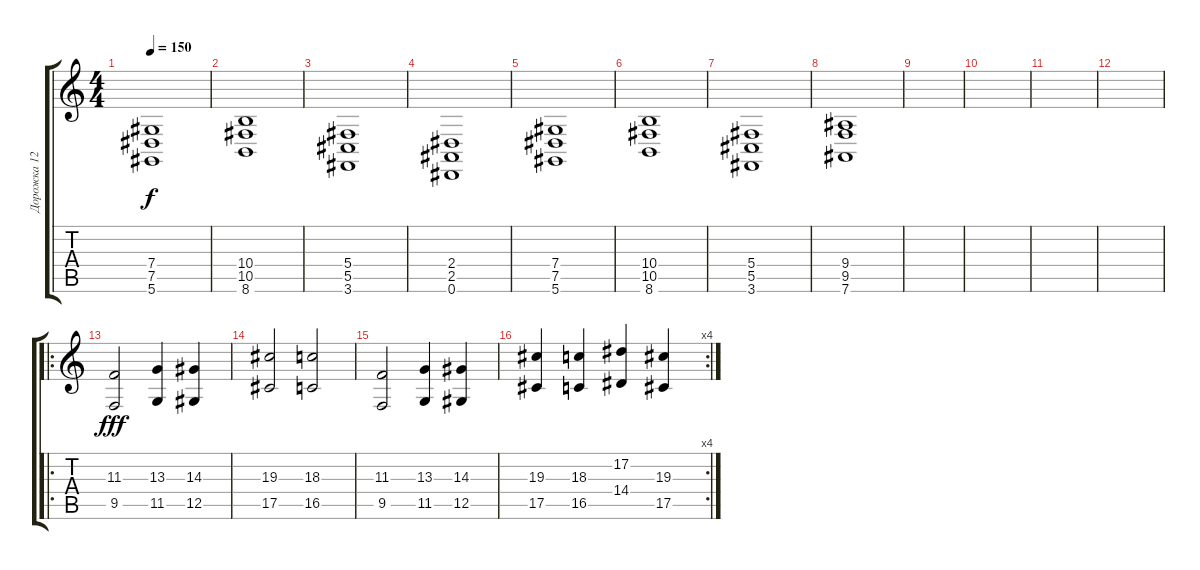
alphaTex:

\track ("Дорожка 12" "Дорожка 12") {instrument stringensemble1}
\staff {score tabs}
\tuning (Eb4 Bb3 Gb3 Db3 Ab2 Eb2) {hide}
\ts (4 4)
\tempo 150
\clef g2
\ks c
(7.4 7.5 5.6).1{dy f} |
(10.4 10.5 8.6).1 |
(5.4 5.5 3.6).1 |
(2.4 2.5 0.6).1 |
(7.4 7.5 5.6).1 |
(10.4 10.5 8.6).1 |
(5.4 5.5 3.6).1 |
(9.4 9.5 7.6).1 |
|
|
|
|
\ro
(11.3 9.5).2{dy fff} (13.3 11.5).4 (14.3 12.5).4 |
(19.3 17.5).2 (18.3 16.5).2 |
(11.3 9.5).2 (13.3 11.5).4 (14.3 12.5).4 |
\rc 4
(19.3 17.5).4 (18.3 16.5).4 (17.2 14.4).4 (19.3 17.5).4
